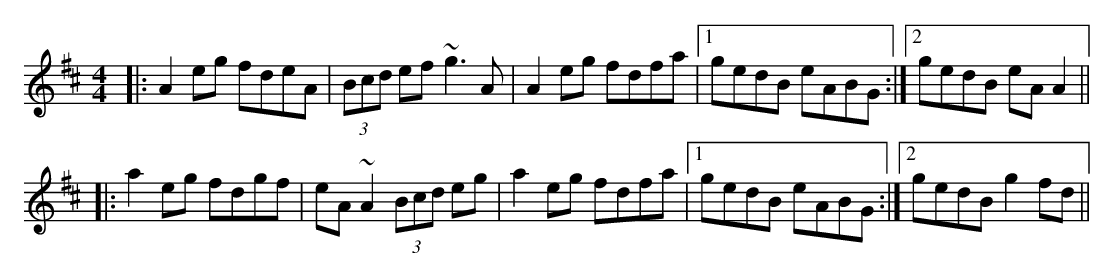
X:1
M:4/4
K:Amix
|:A2eg fdeA|(3Bcd ef ~g3A|A2eg fdfa|1 gedB eABG:|2 gedB eAA2||
|:a2eg fdgf|eA~A2 (3Bcd eg|a2eg fdfa|1 gedB eABG:|2 gedB g2fd||
